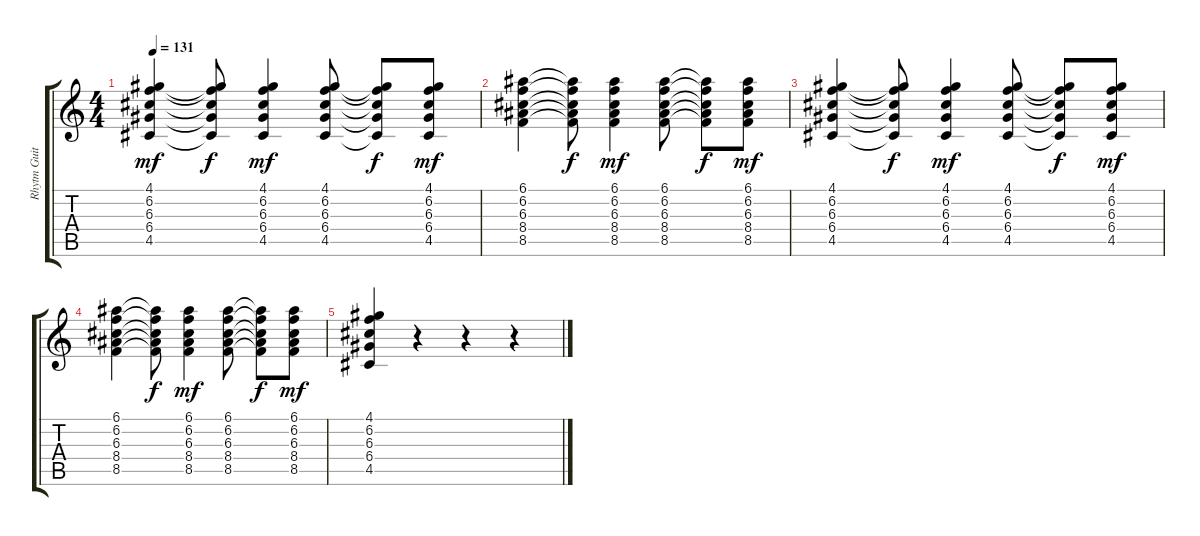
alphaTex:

\track ("Rhytm Guitar" "Rhytm Guit") {instrument acousticguitarsteel}
\staff {score tabs}
\tuning (E4 B3 G3 D3 A2 E2) {hide}
\ts (4 4)
\tempo 131
\clef g2
\ks c
(4.1 6.2 6.3 6.4 4.5).4{dy mf} (4.1{t} 6.2{t} 6.3{t} 6.4{t} 4.5{t}).8{dy f} (4.1 6.2 6.3 6.4 4.5).4{dy mf} (4.1 6.2 6.3 6.4 4.5).8 (4.1{t} 6.2{t} 6.3{t} 6.4{t} 4.5{t}).8{dy f} (4.1 6.2 6.3 6.4 4.5).8{dy mf} |
(6.1 6.2 6.3 8.4 8.5).4 (6.1{t} 6.2{t} 6.3{t} 8.4{t} 8.5{t}).8{dy f} (6.1 6.2 6.3 8.4 8.5).4{dy mf} (6.1 6.2 6.3 8.4 8.5).8 (6.1{t} 6.2{t} 6.3{t} 8.4{t} 8.5{t}).8{dy f} (6.1 6.2 6.3 8.4 8.5).8{dy mf} |
(4.1 6.2 6.3 6.4 4.5).4 (4.1{t} 6.2{t} 6.3{t} 6.4{t} 4.5{t}).8{dy f} (4.1 6.2 6.3 6.4 4.5).4{dy mf} (4.1 6.2 6.3 6.4 4.5).8 (4.1{t} 6.2{t} 6.3{t} 6.4{t} 4.5{t}).8{dy f} (4.1 6.2 6.3 6.4 4.5).8{dy mf} |
(6.1 6.2 6.3 8.4 8.5).4 (6.1{t} 6.2{t} 6.3{t} 8.4{t} 8.5{t}).8{dy f} (6.1 6.2 6.3 8.4 8.5).4{dy mf} (6.1 6.2 6.3 8.4 8.5).8 (6.1{t} 6.2{t} 6.3{t} 8.4{t} 8.5{t}).8{dy f} (6.1 6.2 6.3 8.4 8.5).8{dy mf} |
(4.1 6.2 6.3 6.4 4.5).4 r.4 r.4 r.4
